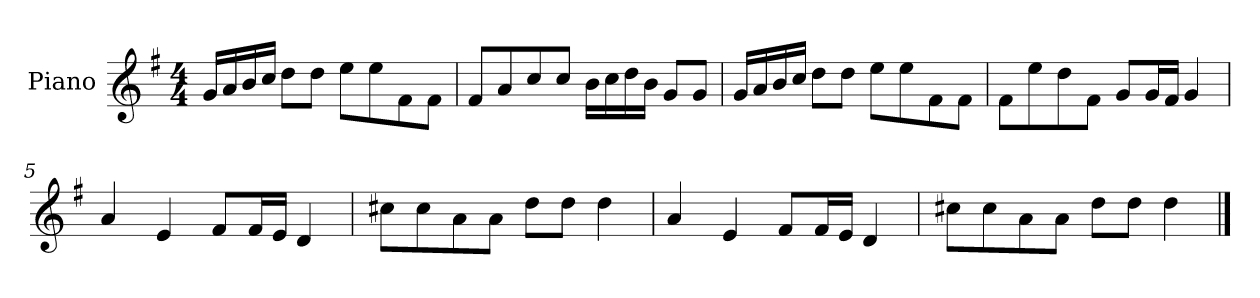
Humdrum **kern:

**kern
*part1
*staff1
*I"Piano
*I'P-no
*clefG2
*k[f#]
*M4/4
*MM90
=1
16g/LL
16a/
16b/
16cc/JJ
8dd\L
8dd\J
8ee\L
8ee\
8f#\
8f#\J
=2
8f#/L
8a/
8cc/
8cc/J
16b\LL
16cc\
16dd\
16b\JJ
8g/L
8g/J
=3
16g/LL
16a/
16b/
16cc/JJ
8dd\L
8dd\J
8ee\L
8ee\
8f#\
8f#\J
=4
8f#\L
8ee\
8dd\
8f#\J
8g/L
16g/L
16f#/JJ
4g/
!!LO:LB:g=z
=5
4a/
4e/
8f#/L
16f#/L
16e/JJ
4d/
=6
8cc#X\L
8cc#\
8a\
8a\J
8dd\L
8dd\J
4dd\
=7
4a/
4e/
8f#/L
16f#/L
16e/JJ
4d/
=8
8cc#X\L
8cc#\
8a\
8a\J
8dd\L
8dd\J
4dd\
==
*-
